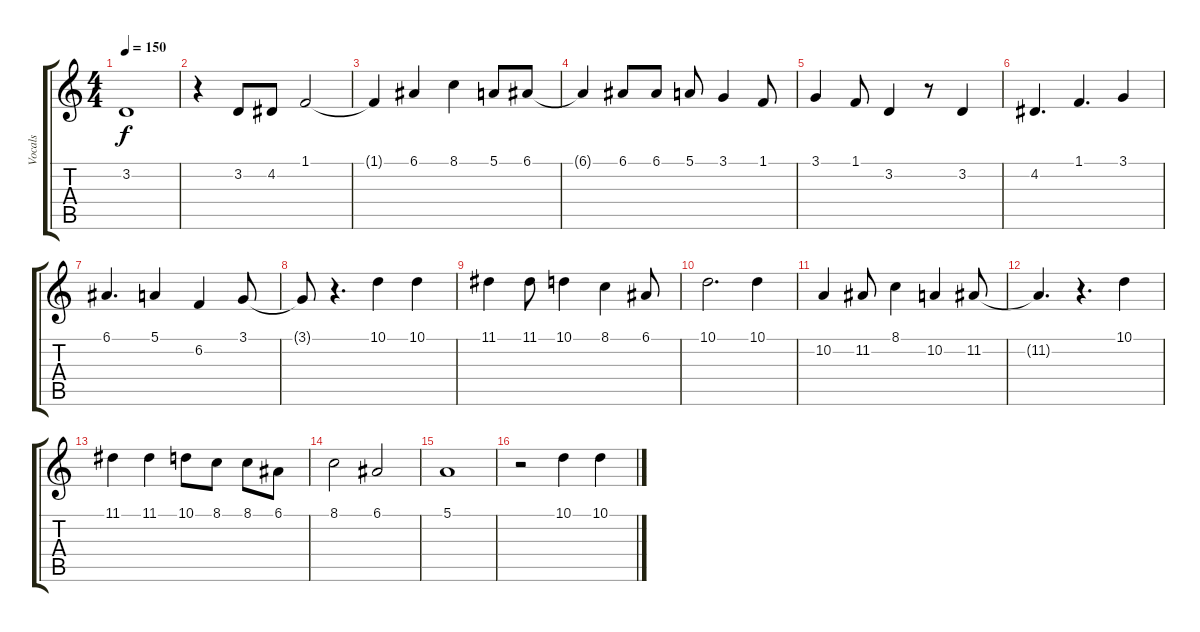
\track ("Vocals" "Vocals") {instrument lead6voice}
\staff {score tabs}
\tuning (E4 B3 G3 D3 A2 E2) {hide}
\ts (4 4)
\tempo 150
\clef g2
\ks c
3.2.1{dy f} |
r.4 3.2.8 4.2.8 1.1.2 |
1.1{t}.4 6.1.4 8.1.4 5.1.8 6.1.8 |
6.1{t}.4 6.1.8 6.1.8 5.1.8 3.1.4 1.1.8 |
3.1.4 1.1.8 3.2.4 r.8 3.2.4 |
4.2.4{d} 1.1.4{d} 3.1.4 |
6.1.4{d} 5.1.4 6.2.4 3.1.8 |
3.1{t}.8 r.4{d} 10.1.4 10.1.4 |
11.1.4 11.1.8 10.1.4 8.1.4 6.1.8 |
10.1.2{d} 10.1.4 |
10.2.4 11.2.8 8.1.4 10.2.4 11.2.8 |
11.2{t}.4{d} r.4{d} 10.1.4 |
11.1.4 11.1.4 10.1.8 8.1.8 8.1.8 6.1.8 |
8.1.2 6.1.2 |
5.1.1 |
r.2 10.1.4 10.1.4
